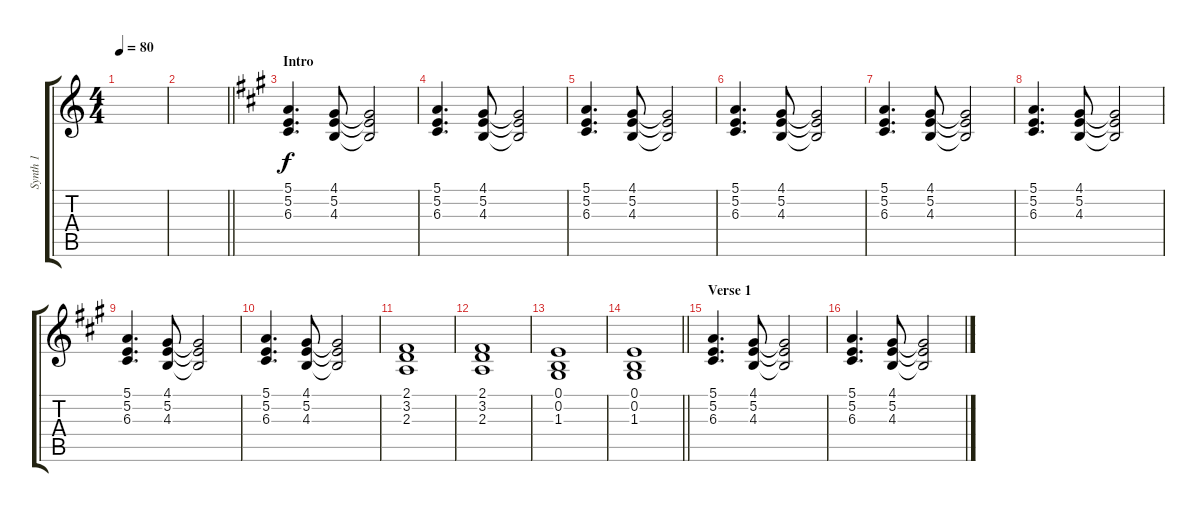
\track ("Synth 1" "Synth 1") {instrument synthstrings1}
\staff {score tabs}
\tuning (E4 B3 G3 D3 A2 E2) {hide}
\ts (4 4)
\tempo 80
\clef g2
\ks c
|
\barLineRight lightlight
|
\section ("" "Intro")
\ks a
(5.1 5.2 6.3).4{d} (4.1 5.2 4.3).8 (4.1{t} 5.2{t} 4.3{t}).2 |
(5.1 5.2 6.3).4{d} (4.1 5.2 4.3).8 (4.1{t} 5.2{t} 4.3{t}).2 |
(5.1 5.2 6.3).4{d} (4.1 5.2 4.3).8 (4.1{t} 5.2{t} 4.3{t}).2 |
(5.1 5.2 6.3).4{d} (4.1 5.2 4.3).8 (4.1{t} 5.2{t} 4.3{t}).2 |
(5.1 5.2 6.3).4{d} (4.1 5.2 4.3).8 (4.1{t} 5.2{t} 4.3{t}).2 |
(5.1 5.2 6.3).4{d} (4.1 5.2 4.3).8 (4.1{t} 5.2{t} 4.3{t}).2 |
(5.1 5.2 6.3).4{d} (4.1 5.2 4.3).8 (4.1{t} 5.2{t} 4.3{t}).2 |
(5.1 5.2 6.3).4{d} (4.1 5.2 4.3).8 (4.1{t} 5.2{t} 4.3{t}).2 |
(2.1 3.2 2.3).1 |
(2.1 3.2 2.3).1 |
(0.1 0.2 1.3).1 |
\barLineRight lightlight
(0.1 0.2 1.3).1 |
\section ("" "Verse 1")
(5.1 5.2 6.3).4{d} (4.1 5.2 4.3).8 (4.1{t} 5.2{t} 4.3{t}).2 |
(5.1 5.2 6.3).4{d} (4.1 5.2 4.3).8 (4.1{t} 5.2{t} 4.3{t}).2
